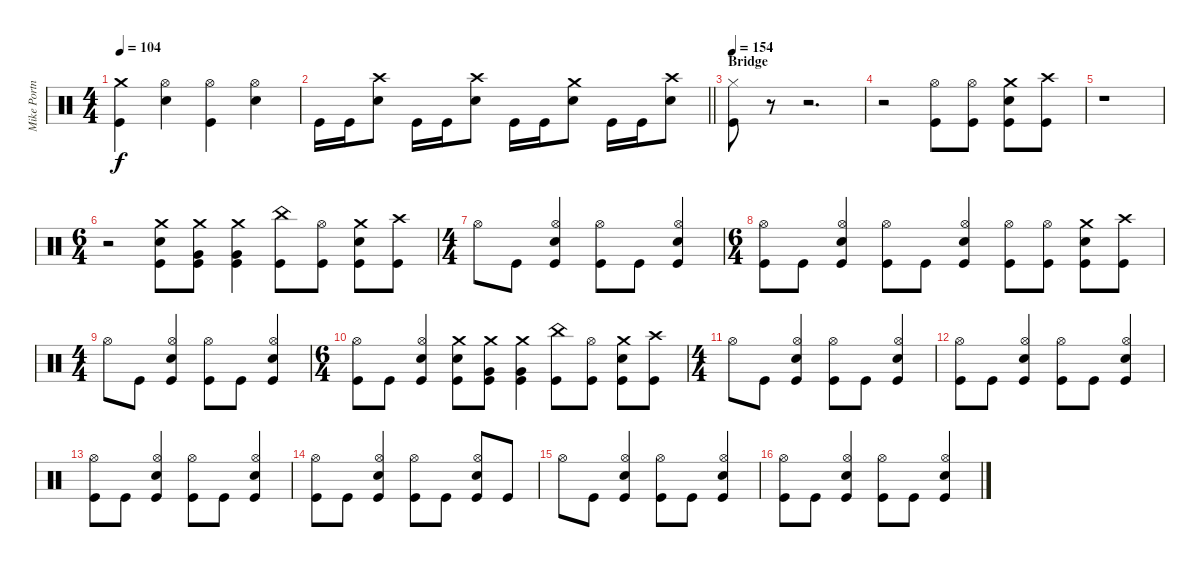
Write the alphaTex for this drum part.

\track ("Mike Portnoy" "Mike Portn") {instrument percussion}
\staff {score}
\articulation defaults
\ts (4 4)
\tempo 104
\clef neutral
\ks c
("Crash medium (hit)" "Kick (hit)").4{dy f} ("Hi-Hat (open)" "Electric Snare (hit)").4 ("Hi-Hat (open)" "Kick (hit)").4 ("Hi-Hat (open)" "Electric Snare (hit)").4 |
\barLineRight lightlight "Kick (hit)".16 "Kick (hit)".16
("Crash high (hit)" "Electric Snare (hit)").8 "Kick (hit)".16 "Kick (hit)".16 ("Crash high (hit)" "Electric Snare (hit)").8 "Kick (hit)".16 "Kick (hit)".16 ("Crash medium (hit)" "Electric Snare (hit)").8 "Kick (hit)".16 "Kick (hit)".16 ("Crash high (hit)" "Electric Snare (hit)").8 |
\section ("" "Bridge")
\tempo 154
("Hi-Hat (closed)" "Kick (hit)").8 r.8 r.2{d} |
r.2 ("Hi-Hat (open)" "Kick (hit)").8 ("Hi-Hat (open)" "Kick (hit)").8 ("Crash medium (hit)" "Electric Snare (hit)" "Kick (hit)").8 ("Crash high (hit)" "Kick (hit)").8 |
r.1 |
\ts (6 4)
r.2 ("Crash medium (hit)" "Electric Snare (hit)" "Kick (hit)").8 ("Crash medium (hit)" "Very Low Tom (hit)" "Kick (hit)").8 ("Crash medium (hit)" "Very Low Tom (hit)" "Kick (hit)").4 ("China (hit)" "Kick (hit)").8 ("Hi-Hat (open)" "Kick (hit)").8 ("Crash medium (hit)" "Electric Snare (hit)" "Kick (hit)").8 ("Crash high (hit)" "Kick (hit)").8 |
\ts (4 4)
"Hi-Hat (open)".8 "Kick (hit)".8 ("Hi-Hat (open)" "Electric Snare (hit)" "Kick (hit)").4 ("Hi-Hat (open)" "Kick (hit)").8 "Kick (hit)".8 ("Hi-Hat (open)" "Electric Snare (hit)" "Kick (hit)").4 |
\ts (6 4)
("Hi-Hat (open)" "Kick (hit)").8 "Kick (hit)".8 ("Hi-Hat (open)" "Electric Snare (hit)" "Kick (hit)").4 ("Hi-Hat (open)" "Kick (hit)").8 "Kick (hit)".8 ("Hi-Hat (open)" "Electric Snare (hit)" "Kick (hit)").4 ("Hi-Hat (open)" "Kick (hit)").8 ("Hi-Hat (open)" "Kick (hit)").8 ("Crash medium (hit)" "Electric Snare (hit)" "Kick (hit)").8 ("Crash high (hit)" "Kick (hit)").8 |
\ts (4 4)
"Hi-Hat (open)".8 "Kick (hit)".8 ("Hi-Hat (open)" "Electric Snare (hit)" "Kick (hit)").4 ("Hi-Hat (open)" "Kick (hit)").8 "Kick (hit)".8 ("Hi-Hat (open)" "Electric Snare (hit)" "Kick (hit)").4 |
\ts (6 4)
("Hi-Hat (open)" "Kick (hit)").8 "Kick (hit)".8 ("Hi-Hat (open)" "Electric Snare (hit)" "Kick (hit)").4 ("Crash medium (hit)" "Electric Snare (hit)" "Kick (hit)").8 ("Crash medium (hit)" "Very Low Tom (hit)" "Kick (hit)").8 ("Crash medium (hit)" "Very Low Tom (hit)" "Kick (hit)").4 ("China (hit)" "Kick (hit)").8 ("Hi-Hat (open)" "Kick (hit)").8 ("Crash medium (hit)" "Electric Snare (hit)" "Kick (hit)").8 ("Crash high (hit)" "Kick (hit)").8 |
\ts (4 4)
"Hi-Hat (open)".8 "Kick (hit)".8 ("Hi-Hat (open)" "Electric Snare (hit)" "Kick (hit)").4 ("Hi-Hat (open)" "Kick (hit)").8 "Kick (hit)".8 ("Hi-Hat (open)" "Electric Snare (hit)" "Kick (hit)").4 |
("Hi-Hat (open)" "Kick (hit)").8 "Kick (hit)".8 ("Hi-Hat (open)" "Electric Snare (hit)" "Kick (hit)").4 ("Hi-Hat (open)" "Kick (hit)").8 "Kick (hit)".8 ("Hi-Hat (open)" "Electric Snare (hit)" "Kick (hit)").4 |
("Hi-Hat (open)" "Kick (hit)").8 "Kick (hit)".8 ("Hi-Hat (open)" "Electric Snare (hit)" "Kick (hit)").4 ("Hi-Hat (open)" "Kick (hit)").8 "Kick (hit)".8 ("Hi-Hat (open)" "Electric Snare (hit)" "Kick (hit)").4 |
("Hi-Hat (open)" "Kick (hit)").8 "Kick (hit)".8 ("Hi-Hat (open)" "Electric Snare (hit)" "Kick (hit)").4 ("Hi-Hat (open)" "Kick (hit)").8 "Kick (hit)".8 ("Hi-Hat (open)" "Electric Snare (hit)" "Kick (hit)").8 "Kick (hit)".8 |
"Hi-Hat (open)".8 "Kick (hit)".8 ("Hi-Hat (open)" "Electric Snare (hit)" "Kick (hit)").4 ("Hi-Hat (open)" "Kick (hit)").8 "Kick (hit)".8 ("Hi-Hat (open)" "Electric Snare (hit)" "Kick (hit)").4 |
("Hi-Hat (open)" "Kick (hit)").8 "Kick (hit)".8 ("Hi-Hat (open)" "Electric Snare (hit)" "Kick (hit)").4 ("Hi-Hat (open)" "Kick (hit)").8 "Kick (hit)".8 ("Hi-Hat (open)" "Electric Snare (hit)" "Kick (hit)").4
